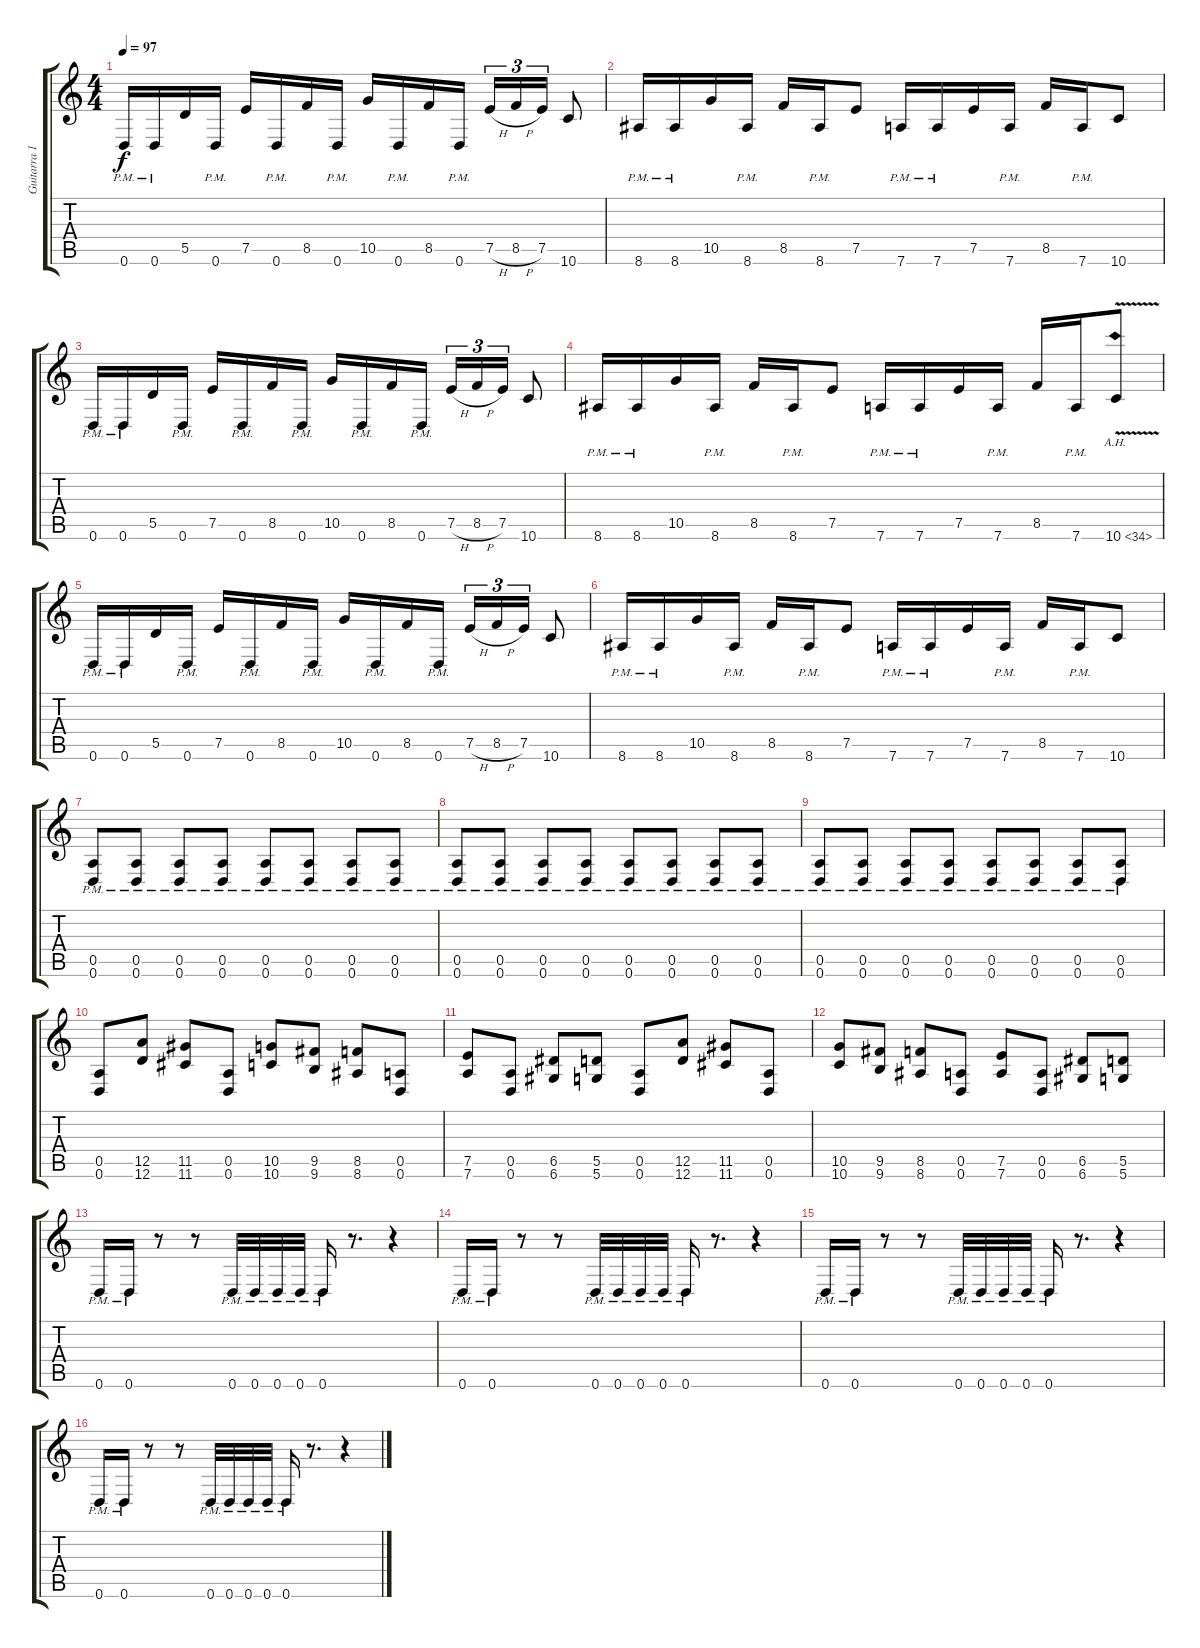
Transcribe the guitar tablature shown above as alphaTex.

\track ("Guitarra 1" "Guitarra 1") {instrument distortionguitar}
\staff {score tabs}
\tuning (E4 B3 G3 D3 A2 D2) {hide}
\ts (4 4)
\tempo 97
\clef g2
\ks c
0.6{pm}.16{dy f} 0.6{pm}.16 5.5.16 0.6{pm}.16 7.5.16 0.6{pm}.16 8.5.16 0.6{pm}.16 10.5.16 0.6{pm}.16 8.5.16 0.6{pm}.16 7.5{h}.16{tu (3 2)} 8.5{h}.16{tu (3 2)} 7.5.16{tu (3 2)} 10.6.8 |
8.6{pm}.16 8.6{pm}.16 10.5.16 8.6{pm}.16 8.5.16 8.6{pm}.16 7.5.8 7.6{pm}.16 7.6{pm}.16 7.5.16 7.6{pm}.16 8.5.16 7.6{pm}.16 10.6.8 |
0.6{pm}.16 0.6{pm}.16 5.5.16 0.6{pm}.16 7.5.16 0.6{pm}.16 8.5.16 0.6{pm}.16 10.5.16 0.6{pm}.16 8.5.16 0.6{pm}.16 7.5{h}.16{tu (3 2)} 8.5{h}.16{tu (3 2)} 7.5.16{tu (3 2)} 10.6.8 |
8.6{pm}.16 8.6{pm}.16 10.5.16 8.6{pm}.16 8.5.16 8.6{pm}.16 7.5.8 7.6{pm}.16 7.6{pm}.16 7.5.16 7.6{pm}.16 8.5.16 7.6{pm}.16 10.6{ah 24 v}.8 |
0.6{pm}.16 0.6{pm}.16 5.5.16 0.6{pm}.16 7.5.16 0.6{pm}.16 8.5.16 0.6{pm}.16 10.5.16 0.6{pm}.16 8.5.16 0.6{pm}.16 7.5{h}.16{tu (3 2)} 8.5{h}.16{tu (3 2)} 7.5.16{tu (3 2)} 10.6.8 |
8.6{pm}.16 8.6{pm}.16 10.5.16 8.6{pm}.16 8.5.16 8.6{pm}.16 7.5.8 7.6{pm}.16 7.6{pm}.16 7.5.16 7.6{pm}.16 8.5.16 7.6{pm}.16 10.6.8 |
(0.5{pm} 0.6{pm}).8 (0.5{pm} 0.6{pm}).8 (0.5{pm} 0.6{pm}).8 (0.5{pm} 0.6{pm}).8 (0.5{pm} 0.6{pm}).8 (0.5{pm} 0.6{pm}).8 (0.5{pm} 0.6{pm}).8 (0.5{pm} 0.6{pm}).8 |
(0.5{pm} 0.6{pm}).8 (0.5{pm} 0.6{pm}).8 (0.5{pm} 0.6{pm}).8 (0.5{pm} 0.6{pm}).8 (0.5{pm} 0.6{pm}).8 (0.5{pm} 0.6{pm}).8 (0.5{pm} 0.6{pm}).8 (0.5{pm} 0.6{pm}).8 |
(0.5{pm} 0.6{pm}).8 (0.5{pm} 0.6{pm}).8 (0.5{pm} 0.6{pm}).8 (0.5{pm} 0.6{pm}).8 (0.5{pm} 0.6{pm}).8 (0.5{pm} 0.6{pm}).8 (0.5{pm} 0.6{pm}).8 (0.5{pm} 0.6{pm}).8 |
(0.5 0.6).8 (12.5 12.6).8 (11.5 11.6).8 (0.5 0.6).8 (10.5 10.6).8 (9.5 9.6).8 (8.5 8.6).8 (0.5 0.6).8 |
(7.5 7.6).8 (0.5 0.6).8 (6.5 6.6).8 (5.5 5.6).8 (0.5 0.6).8 (12.5 12.6).8 (11.5 11.6).8 (0.5 0.6).8 |
(10.5 10.6).8 (9.5 9.6).8 (8.5 8.6).8 (0.5 0.6).8 (7.5 7.6).8 (0.5 0.6).8 (6.5 6.6).8 (5.5 5.6).8 |
0.6{pm}.16 0.6{pm}.16 r.8 r.8 0.6{pm}.32 0.6{pm}.32 0.6{pm}.32 0.6{pm}.32 0.6{pm}.16 r.8{d} r.4 |
0.6{pm}.16 0.6{pm}.16 r.8 r.8 0.6{pm}.32 0.6{pm}.32 0.6{pm}.32 0.6{pm}.32 0.6{pm}.16 r.8{d} r.4 |
0.6{pm}.16 0.6{pm}.16 r.8 r.8 0.6{pm}.32 0.6{pm}.32 0.6{pm}.32 0.6{pm}.32 0.6{pm}.16 r.8{d} r.4 |
0.6{pm}.16 0.6{pm}.16 r.8 r.8 0.6{pm}.32 0.6{pm}.32 0.6{pm}.32 0.6{pm}.32 0.6{pm}.16 r.8{d} r.4
